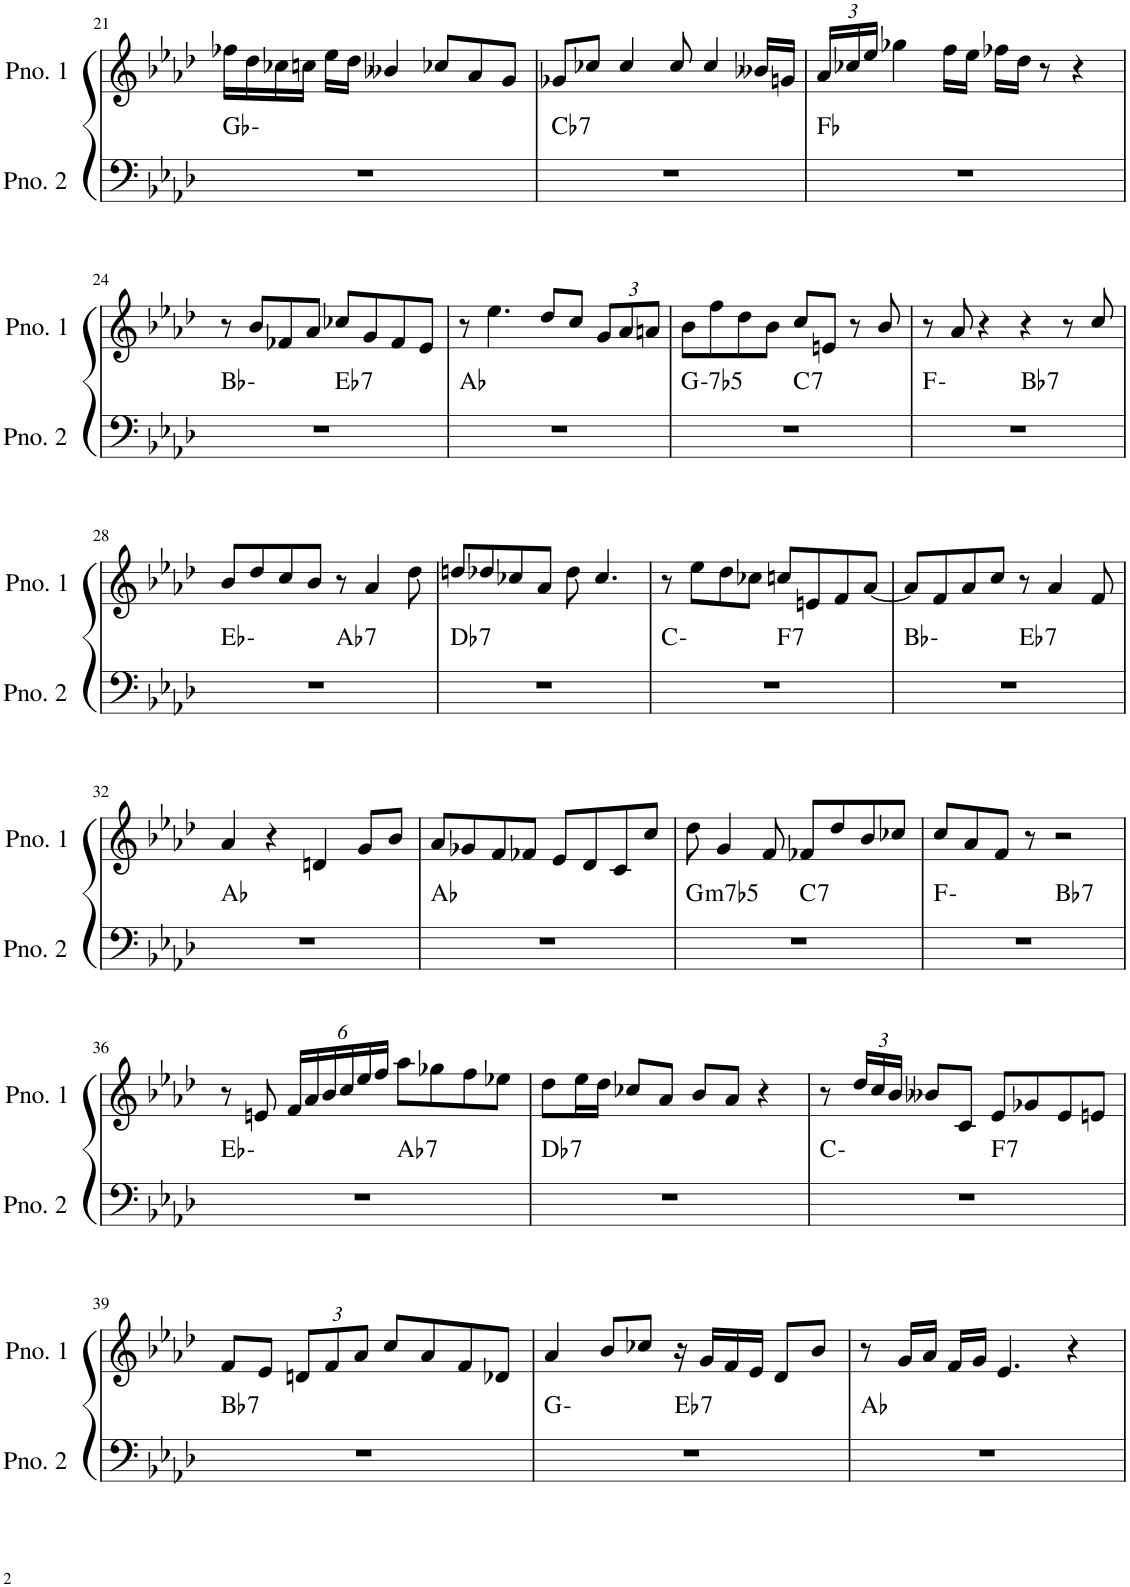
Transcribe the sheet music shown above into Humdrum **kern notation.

**kern	**harte	**kern
*part2	*part2	*part1
*staff2	*	*staff1
*I"ピアノ 2	*	*I"ピアノ 1
!!LO:PB:g=z
*clefF4	*	*clefG2
*k[b-e-a-d-]	*	*k[b-e-a-d-]
*M4/4	*	*M4/4
=21	=21	=21
1r	Gb:min	16ff-X\LL
.	.	16dd-\
.	.	16cc-X\
.	.	16ccn\JJ
.	.	16ee-\LL
.	.	16dd-\JJ
.	.	4b--X/
.	.	8cc-X/L
.	.	8a-/
.	.	8g/J
=22	=22	=22
!	!LO:H:kt=7	!
1r	Cb:7	8g-X/L
.	.	8cc-X/J
.	.	4cc-/
.	.	8cc-/
.	.	4cc-/
.	.	16b--X/LL
.	.	16gn/JJ
=23	=23	=23
*	*	*Xbrackettup
1r	Fb:maj	24a-/LL
.	.	24cc-X/
.	.	24ee-/JJ
.	.	4gg-X\
.	.	16ff\LL
.	.	16ee-\JJ
.	.	16ff-X\LL
.	.	16dd-\JJ
.	.	8r
.	.	4r
!!LO:LB:g=z
=24	=24	=24
*^	*	*
1r	2ryy	Bb:min	8r
.	.	.	8b-/L
.	.	.	8f-X/
.	.	.	8a-/J
!	!	!LO:H:kt=7	!
.	2ryy	Eb:7	8cc-X/L
.	.	.	8g/
.	.	.	8f-/
.	.	.	8e-/J
*v	*v	*	*
=25	=25	=25
1r	Ab:maj	8r
.	.	4.ee-\
.	.	8dd-/L
.	.	8cc/J
.	.	12g/L
.	.	12a-/
.	.	12an/J
=26	=26	=26
!	!LO:H:kt=-7b5	!
*^	*	*
1r	2ryy	G:hdim7	8b-\L
.	.	.	8ff\
.	.	.	8dd-\
.	.	.	8b-\J
!	!	!LO:H:kt=7	!
.	2ryy	C:7	8cc/L
.	.	.	8en/J
.	.	.	8r
.	.	.	8b-/
=27	=27	=27	=27
1r	2ryy	F:min	8r
.	.	.	8a-/
.	.	.	4r
!	!	!LO:H:kt=7	!
.	2ryy	Bb:7	4r
.	.	.	8r
.	.	.	8cc/
!!LO:LB:g=z
=28	=28	=28	=28
1r	2ryy	Eb:min	8b-/L
.	.	.	8dd-/
.	.	.	8cc/
.	.	.	8b-/J
!	!	!LO:H:kt=7	!
.	2ryy	Ab:7	8r
.	.	.	4a-/
.	.	.	8dd-\
=29	=29	=29	=29
!	!	!LO:H:kt=7	!
*v	*v	*	*
1r	Db:7	8ddn/L
.	.	8dd-X/
.	.	8cc-X/
.	.	8a-/J
.	.	8dd-\
.	.	4.cc-/
=30	=30	=30
*^	*	*
1r	2ryy	C:min	8r
.	.	.	8ee-\L
.	.	.	8dd-\
.	.	.	8cc-X\J
!	!	!LO:H:kt=7	!
.	2ryy	F:7	8ccn/L
.	.	.	8en/
.	.	.	8f/
.	.	.	[8a-/J
=31	=31	=31	=31
1r	2ryy	Bb:min	8a-/L]
.	.	.	8f/
.	.	.	8a-/
.	.	.	8cc/J
!	!	!LO:H:kt=7	!
.	2ryy	Eb:7	8r
.	.	.	4a-/
.	.	.	8f/
*v	*v	*	*
!!LO:LB:g=z
=32	=32	=32
1r	Ab:maj	4a-/
.	.	4r
.	.	4dn/
.	.	8g/L
.	.	8b-/J
=33	=33	=33
1r	Ab:maj	8a-/L
.	.	8g-X/
.	.	8f/
.	.	8f-X/J
.	.	8e-/L
.	.	8d-/
.	.	8c/
.	.	8cc/J
=34	=34	=34
!	!LO:H:kt=m7b5	!
*^	*	*
1r	2ryy	G:hdim7	8dd-\
.	.	.	4g/
.	.	.	8f/
!	!	!LO:H:kt=7	!
.	2ryy	C:7	8f-X/L
.	.	.	8dd-/
.	.	.	8b-/
.	.	.	8cc-X/J
=35	=35	=35	=35
1r	2ryy	F:min	8cc/L
.	.	.	8a-/
.	.	.	8f/J
.	.	.	8r
!	!	!LO:H:kt=7	!
.	2ryy	Bb:7	2r
!!LO:LB:g=z
=36	=36	=36	=36
1r	2ryy	Eb:min	8r
.	.	.	8en/
.	.	.	24f/LL
.	.	.	24a-/
.	.	.	24b-/
.	.	.	24cc/
.	.	.	24ee-/
.	.	.	24ff/JJ
!	!	!LO:H:kt=7	!
.	2ryy	Ab:7	8aa-\L
.	.	.	8gg-X\
.	.	.	8ff\
.	.	.	8ee-X\J
=37	=37	=37	=37
!	!	!LO:H:kt=7	!
*v	*v	*	*
1r	Db:7	8dd-\L
.	.	16ee-\L
.	.	16dd-\JJ
.	.	8cc-X/L
.	.	8a-/J
.	.	8b-/L
.	.	8a-/J
.	.	4r
=38	=38	=38
*^	*	*
1r	2ryy	C:min	8r
.	.	.	24dd-/LL
.	.	.	24cc/
.	.	.	24b-/JJ
.	.	.	8b--X/L
.	.	.	8c/J
!	!	!LO:H:kt=7	!
.	2ryy	F:7	8e-/L
.	.	.	8g-X/
.	.	.	8e-/
.	.	.	8en/J
!!LO:LB:g=z
=39	=39	=39	=39
!	!	!LO:H:kt=7	!
*v	*v	*	*
1r	Bb:7	8f/L
.	.	8e-/J
.	.	12dn/L
.	.	12f/
.	.	12a-/J
.	.	8cc/L
.	.	8a-/
.	.	8f/
.	.	8d-X/J
=40	=40	=40
*^	*	*
1r	2ryy	G:min	4a-/
.	.	.	8b-/L
.	.	.	8cc-X/J
!	!	!LO:H:kt=7	!
.	2ryy	Eb:7	16r
.	.	.	16g/LL
.	.	.	16f/
.	.	.	16e-/JJ
.	.	.	8d-/L
.	.	.	8b-/J
*v	*v	*	*
=41	=41	=41
1r	Ab:maj	8r
.	.	16g/LL
.	.	16a-/JJ
.	.	16f/LL
.	.	16g/JJ
.	.	4.e-/
.	.	4r
=	=	=
*-	*-	*-
